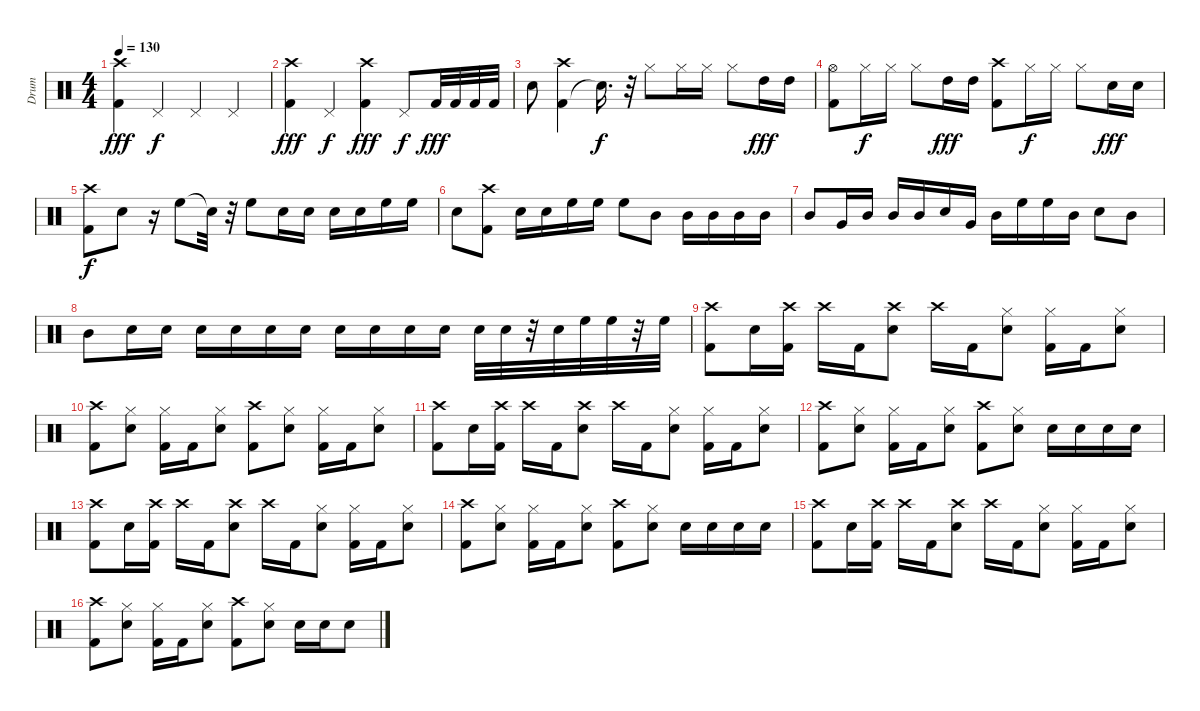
\track ("Drum" "Drum") {instrument percussion}
\staff {score}
\articulation defaults
\ts (4 4)
\tempo 130
\clef neutral
\ks c
("Kick (hit) 2" "Crash high (hit)").4{dy fff} "Pedal Hi-Hat (hit)".4{dy f} "Pedal Hi-Hat (hit)".4 "Pedal Hi-Hat (hit)".4 |
("Kick (hit) 2" "Crash high (hit)").4{dy fff} "Pedal Hi-Hat (hit)".4{dy f} ("Kick (hit) 2" "Crash high (hit)").4{dy fff} "Pedal Hi-Hat (hit)".8{dy f} "Kick (hit) 2".32{dy fff} "Kick (hit) 2".32 "Kick (hit) 2".32 "Kick (hit) 2".32 |
"Snare (hit) 2".8 ("Kick (hit) 2" "Crash high (hit)").4 "Snare (hit)"{t}.16{d dy f} r.32 "Hi-Hat (closed)".8 "Hi-Hat (closed)".16 "Hi-Hat (closed)".16 "Hi-Hat (closed)".8 "High Tom (hit)".16{dy fff} "High Tom (hit)".16 |
("Kick (hit) 2" "Hi-Hat (open)").8 "Hi-Hat (closed)".16{dy f} "Hi-Hat (closed)".16 "Hi-Hat (closed)".8 "High Tom (hit)".16{dy fff} "High Tom (hit)".16 ("Kick (hit) 2" "Crash high (hit)").8 "Hi-Hat (closed)".16{dy f} "Hi-Hat (closed)".16 "Hi-Hat (closed)".8 "Snare (hit) 2".16{dy fff} "Snare (hit) 2".16 |
("Kick (hit) 2" "Crash high (hit)").8{dy f} "Snare (hit) 2".8 r.16 "High Floor Tom (hit)".8 "Snare (hit)"{t}.32 r.32 "High Floor Tom (hit)".8 "Snare (hit) 2".16 "Snare (hit) 2".16 "Snare (hit) 2".16 "Snare (hit) 2".16 "High Floor Tom (hit)".16 "High Floor Tom (hit)".16 |
"Snare (hit) 2".8 ("Crash high (hit)" "Kick (hit) 2").8 "Snare (hit) 2".16 "Snare (hit) 2".16 "High Floor Tom (hit)".16 "High Floor Tom (hit)".16 "High Floor Tom (hit)".8 "Mid Tom (hit)".8 "Mid Tom (hit)".16 "Mid Tom (hit)".16 "Mid Tom (hit)".16 "Mid Tom (hit)".16 |
"Mid Tom (hit)".8 "Very Low Tom (hit)".16 "Mid Tom (hit)".16 "Mid Tom (hit)".16 "Mid Tom (hit)".16 "Snare (hit) 2".16 "Very Low Tom (hit)".16 "Mid Tom (hit)".16 "High Floor Tom (hit)".16 "High Floor Tom (hit)".16 "Mid Tom (hit)".16 "Snare (hit) 2".8 "Mid Tom (hit)".8 |
"Mid Tom (hit)".8 "Snare (hit) 2".16 "Snare (hit) 2".16 "Snare (hit) 2".16 "Snare (hit) 2".16 "Snare (hit) 2".16 "Snare (hit) 2".16 "Snare (hit) 2".16 "Snare (hit) 2".16 "Snare (hit) 2".16 "Snare (hit) 2".16 "Snare (hit) 2".32 "Snare (hit) 2".32 r.32 "Snare (hit) 2".32 "High Floor Tom (hit)".32 "High Floor Tom (hit)".32 r.32 "High Floor Tom (hit)".32 |
("Crash high (hit)" "Kick (hit) 2").8 "Snare (hit) 2".16 ("Crash high (hit)" "Kick (hit) 2").16 "Crash high (hit)".16 "Kick (hit) 2".16 ("Crash high (hit)" "Snare (hit) 2").8 "Crash high (hit)".16 "Kick (hit) 2".16 ("Hi-Hat (closed)" "Snare (hit) 2").8 ("Hi-Hat (closed)" "Kick (hit) 2").16 "Kick (hit) 2".16 ("Hi-Hat (closed)" "Snare (hit) 2").8 |
("Crash high (hit)" "Kick (hit) 2").8 ("Hi-Hat (closed)" "Snare (hit) 2").8 ("Hi-Hat (closed)" "Kick (hit) 2").16 "Kick (hit) 2".16 ("Hi-Hat (closed)" "Snare (hit) 2").8 ("Crash high (hit)" "Kick (hit) 2").8 ("Hi-Hat (closed)" "Snare (hit) 2").8 ("Hi-Hat (closed)" "Kick (hit) 2").16 "Kick (hit) 2".16 ("Hi-Hat (closed)" "Snare (hit) 2").8 |
("Crash high (hit)" "Kick (hit) 2").8 "Snare (hit) 2".16 ("Crash high (hit)" "Kick (hit) 2").16 "Crash high (hit)".16 "Kick (hit) 2".16 ("Crash high (hit)" "Snare (hit) 2").8 "Crash high (hit)".16 "Kick (hit) 2".16 ("Hi-Hat (closed)" "Snare (hit) 2").8 ("Hi-Hat (closed)" "Kick (hit) 2").16 "Kick (hit) 2".16 ("Hi-Hat (closed)" "Snare (hit) 2").8 |
("Crash high (hit)" "Kick (hit) 2").8 ("Hi-Hat (closed)" "Snare (hit) 2").8 ("Hi-Hat (closed)" "Kick (hit) 2").16 "Kick (hit) 2".16 ("Hi-Hat (closed)" "Snare (hit) 2").8 ("Crash high (hit)" "Kick (hit) 2").8 ("Hi-Hat (closed)" "Snare (hit) 2").8 "Snare (hit) 2".16 "Snare (hit) 2".16 "Snare (hit) 2".16 "Snare (hit) 2".16 |
("Crash high (hit)" "Kick (hit) 2").8 "Snare (hit) 2".16 ("Crash high (hit)" "Kick (hit) 2").16 "Crash high (hit)".16 "Kick (hit) 2".16 ("Crash high (hit)" "Snare (hit) 2").8 "Crash high (hit)".16 "Kick (hit) 2".16 ("Hi-Hat (closed)" "Snare (hit) 2").8 ("Hi-Hat (closed)" "Kick (hit) 2").16 "Kick (hit) 2".16 ("Hi-Hat (closed)" "Snare (hit) 2").8 |
("Crash high (hit)" "Kick (hit) 2").8 ("Hi-Hat (closed)" "Snare (hit) 2").8 ("Hi-Hat (closed)" "Kick (hit) 2").16 "Kick (hit) 2".16 ("Hi-Hat (closed)" "Snare (hit) 2").8 ("Crash high (hit)" "Kick (hit) 2").8 ("Hi-Hat (closed)" "Snare (hit) 2").8 "Snare (hit) 2".16 "Snare (hit) 2".16 "Snare (hit) 2".16 "Snare (hit) 2".16 |
("Crash high (hit)" "Kick (hit) 2").8 "Snare (hit) 2".16 ("Crash high (hit)" "Kick (hit) 2").16 "Crash high (hit)".16 "Kick (hit) 2".16 ("Crash high (hit)" "Snare (hit) 2").8 "Crash high (hit)".16 "Kick (hit) 2".16 ("Hi-Hat (closed)" "Snare (hit) 2").8 ("Hi-Hat (closed)" "Kick (hit) 2").16 "Kick (hit) 2".16 ("Hi-Hat (closed)" "Snare (hit) 2").8 |
("Crash high (hit)" "Kick (hit) 2").8 ("Hi-Hat (closed)" "Snare (hit) 2").8 ("Hi-Hat (closed)" "Kick (hit) 2").16 "Kick (hit) 2".16 ("Hi-Hat (closed)" "Snare (hit) 2").8 ("Crash high (hit)" "Kick (hit) 2").8 ("Hi-Hat (closed)" "Snare (hit) 2").8 "Snare (hit) 2".16 "Snare (hit) 2".16 "Snare (hit) 2".8
